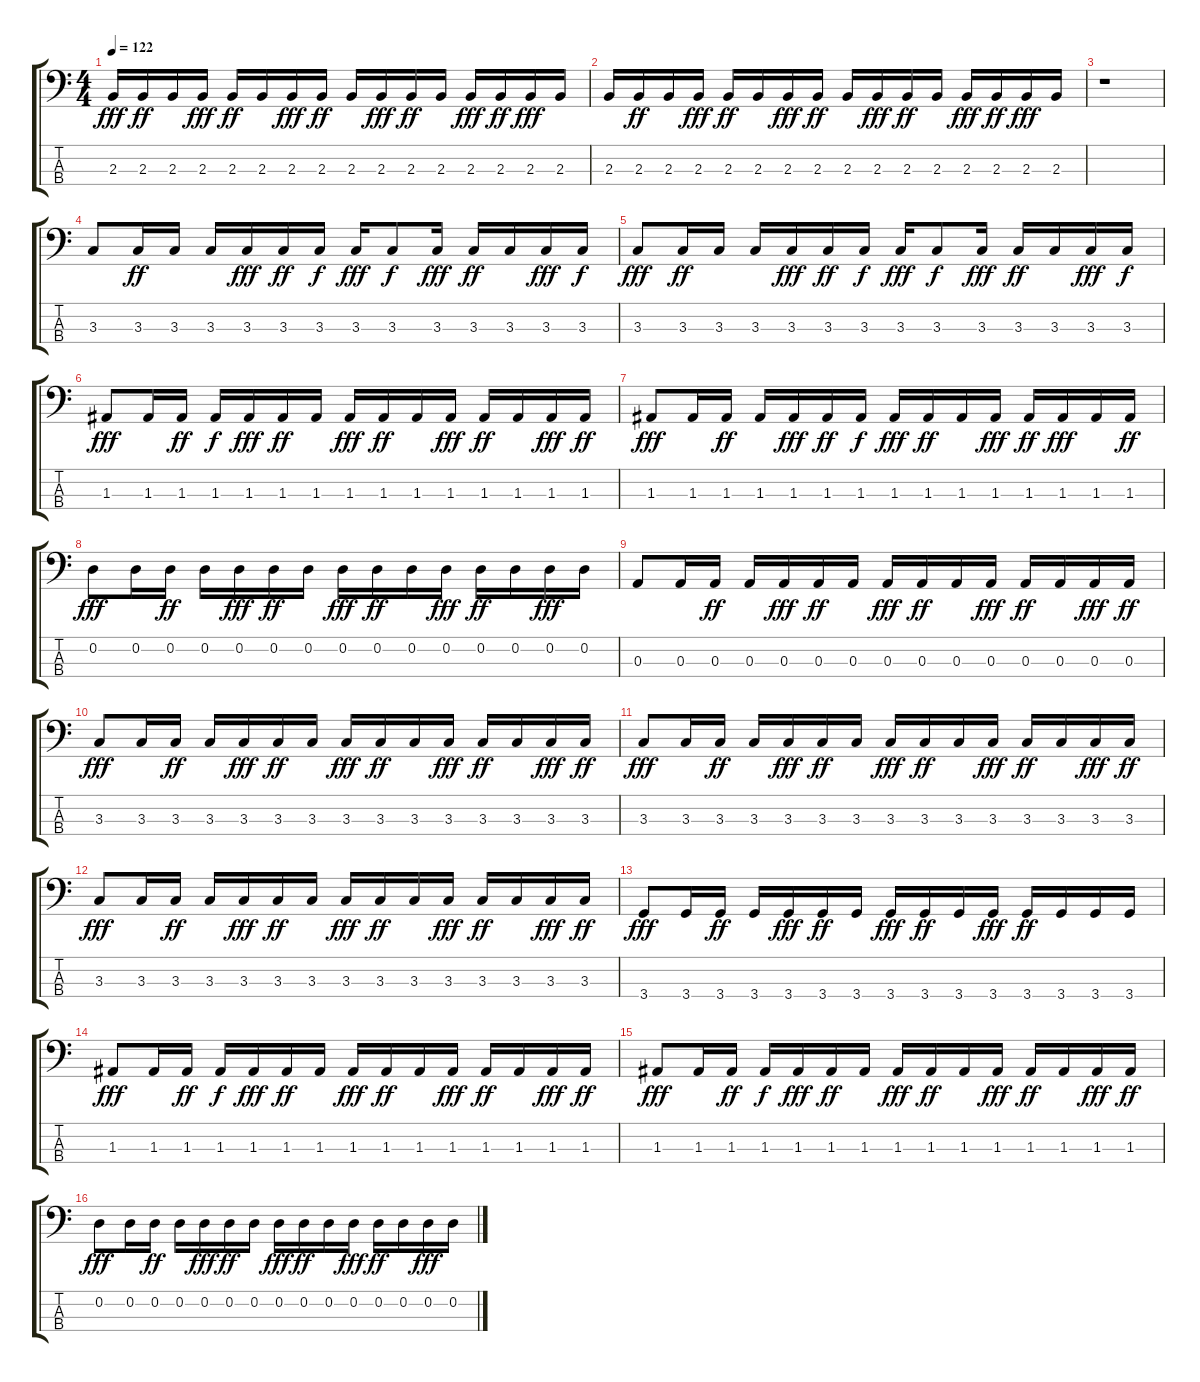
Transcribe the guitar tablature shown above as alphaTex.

\track "" {solo instrument electricbasspick}
\staff {score tabs}
\tuning (G2 D2 A1 E1) {hide}
\ts (4 4)
\tempo 122
\clef f4
\ks c
2.3.16{dy fff} 2.3.16{dy ff} 2.3.16 2.3.16{dy fff} 2.3.16{dy ff} 2.3.16 2.3.16{dy fff} 2.3.16{dy ff} 2.3.16 2.3.16{dy fff} 2.3.16{dy ff} 2.3.16 2.3.16{dy fff} 2.3.16{dy ff} 2.3.16{dy fff} 2.3.16 |
2.3.16 2.3.16{dy ff} 2.3.16 2.3.16{dy fff} 2.3.16{dy ff} 2.3.16 2.3.16{dy fff} 2.3.16{dy ff} 2.3.16 2.3.16{dy fff} 2.3.16{dy ff} 2.3.16 2.3.16{dy fff} 2.3.16{dy ff} 2.3.16{dy fff} 2.3.16 |
r.1 |
3.3.8 3.3.16{dy ff} 3.3.16 3.3.16 3.3.16{dy fff} 3.3.16{dy ff} 3.3.16{dy f} 3.3.16{dy fff} 3.3.8{dy f} 3.3.16{dy fff} 3.3.16{dy ff} 3.3.16 3.3.16{dy fff} 3.3.16{dy f} |
3.3.8{dy fff} 3.3.16{dy ff} 3.3.16 3.3.16 3.3.16{dy fff} 3.3.16{dy ff} 3.3.16{dy f} 3.3.16{dy fff} 3.3.8{dy f} 3.3.16{dy fff} 3.3.16{dy ff} 3.3.16 3.3.16{dy fff} 3.3.16{dy f} |
1.3.8{dy fff} 1.3.16 1.3.16{dy ff} 1.3.16{dy f} 1.3.16{dy fff} 1.3.16{dy ff} 1.3.16 1.3.16{dy fff} 1.3.16{dy ff} 1.3.16 1.3.16{dy fff} 1.3.16{dy ff} 1.3.16 1.3.16{dy fff} 1.3.16{dy ff} |
1.3.8{dy fff} 1.3.16 1.3.16{dy ff} 1.3.16 1.3.16{dy fff} 1.3.16{dy ff} 1.3.16{dy f} 1.3.16{dy fff} 1.3.16{dy ff} 1.3.16 1.3.16{dy fff} 1.3.16{dy ff} 1.3.16{dy fff} 1.3.16 1.3.16{dy ff} |
0.2.8{dy fff} 0.2.16 0.2.16{dy ff} 0.2.16 0.2.16{dy fff} 0.2.16{dy ff} 0.2.16 0.2.16{dy fff} 0.2.16{dy ff} 0.2.16 0.2.16{dy fff} 0.2.16{dy ff} 0.2.16 0.2.16{dy fff} 0.2.16 |
0.3.8 0.3.16 0.3.16{dy ff} 0.3.16 0.3.16{dy fff} 0.3.16{dy ff} 0.3.16 0.3.16{dy fff} 0.3.16{dy ff} 0.3.16 0.3.16{dy fff} 0.3.16{dy ff} 0.3.16 0.3.16{dy fff} 0.3.16{dy ff} |
3.3.8{dy fff} 3.3.16 3.3.16{dy ff} 3.3.16 3.3.16{dy fff} 3.3.16{dy ff} 3.3.16 3.3.16{dy fff} 3.3.16{dy ff} 3.3.16 3.3.16{dy fff} 3.3.16{dy ff} 3.3.16 3.3.16{dy fff} 3.3.16{dy ff} |
3.3.8{dy fff} 3.3.16 3.3.16{dy ff} 3.3.16 3.3.16{dy fff} 3.3.16{dy ff} 3.3.16 3.3.16{dy fff} 3.3.16{dy ff} 3.3.16 3.3.16{dy fff} 3.3.16{dy ff} 3.3.16 3.3.16{dy fff} 3.3.16{dy ff} |
3.3.8{dy fff} 3.3.16 3.3.16{dy ff} 3.3.16 3.3.16{dy fff} 3.3.16{dy ff} 3.3.16 3.3.16{dy fff} 3.3.16{dy ff} 3.3.16 3.3.16{dy fff} 3.3.16{dy ff} 3.3.16 3.3.16{dy fff} 3.3.16{dy ff} |
3.4.8{dy fff} 3.4.16 3.4.16{dy ff} 3.4.16 3.4.16{dy fff} 3.4.16{dy ff} 3.4.16 3.4.16{dy fff} 3.4.16{dy ff} 3.4.16 3.4.16{dy fff} 3.4.16{dy ff} 3.4.16 3.4.16 3.4.16 |
1.3.8{dy fff} 1.3.16 1.3.16{dy ff} 1.3.16{dy f} 1.3.16{dy fff} 1.3.16{dy ff} 1.3.16 1.3.16{dy fff} 1.3.16{dy ff} 1.3.16 1.3.16{dy fff} 1.3.16{dy ff} 1.3.16 1.3.16{dy fff} 1.3.16{dy ff} |
1.3.8{dy fff} 1.3.16 1.3.16{dy ff} 1.3.16{dy f} 1.3.16{dy fff} 1.3.16{dy ff} 1.3.16 1.3.16{dy fff} 1.3.16{dy ff} 1.3.16 1.3.16{dy fff} 1.3.16{dy ff} 1.3.16 1.3.16{dy fff} 1.3.16{dy ff} |
0.2.8{dy fff} 0.2.16 0.2.16{dy ff} 0.2.16 0.2.16{dy fff} 0.2.16{dy ff} 0.2.16 0.2.16{dy fff} 0.2.16{dy ff} 0.2.16 0.2.16{dy fff} 0.2.16{dy ff} 0.2.16 0.2.16{dy fff} 0.2.16
